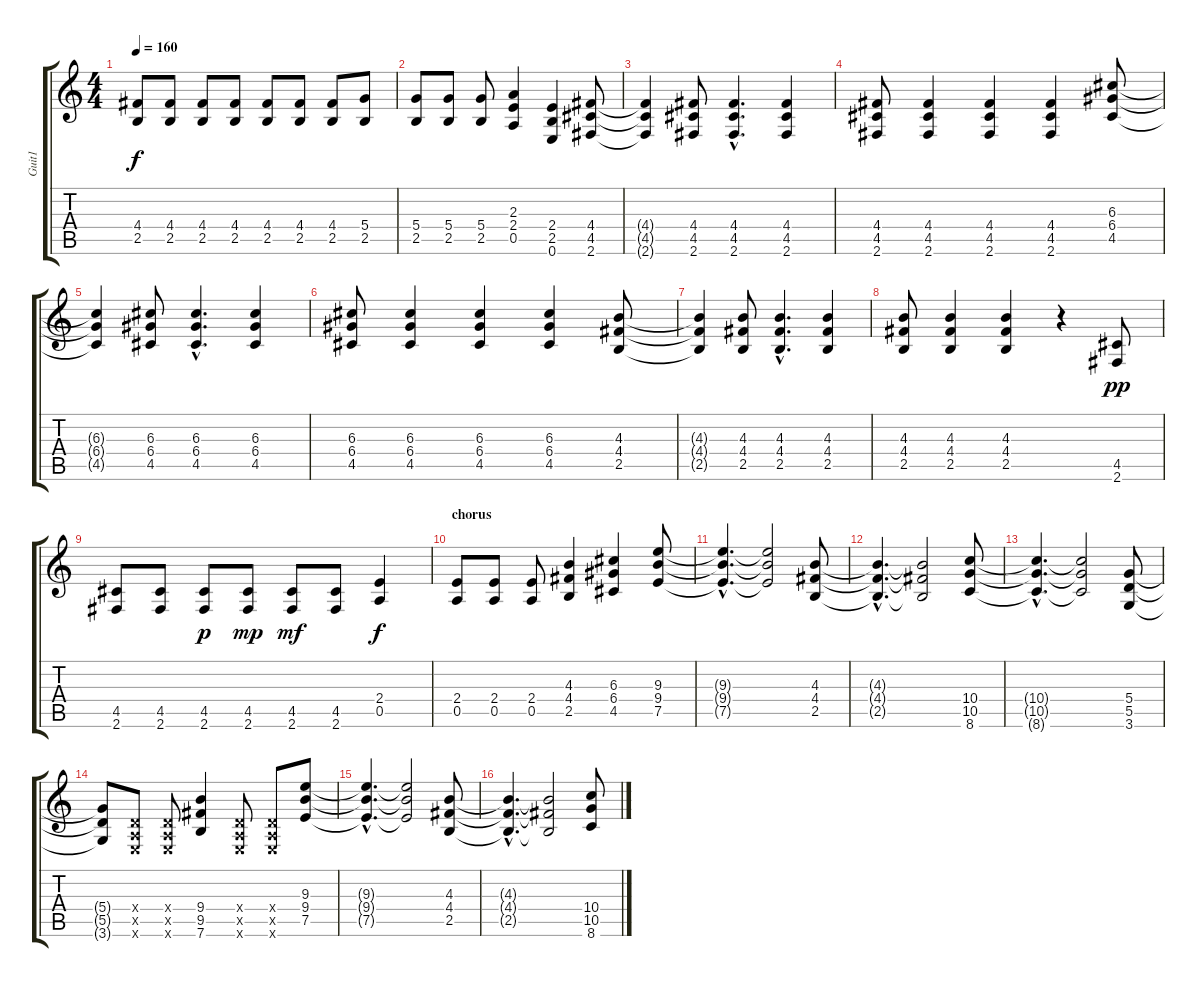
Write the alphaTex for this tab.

\track ("Guit1" "Guit1") {instrument overdrivenguitar}
\staff {score tabs}
\tuning (E4 B3 G3 D3 A2 E2) {hide}
\ts (4 4)
\tempo 160
\clef g2
\ks c
(4.4 2.5).8{dy f} (4.4 2.5).8 (4.4 2.5).8 (4.4 2.5).8 (4.4 2.5).8 (4.4 2.5).8 (4.4 2.5).8 (5.4 2.5).8 |
(5.4 2.5).8 (5.4 2.5).8 (5.4 2.5).8 (2.3 2.4 0.5).4 (2.4 2.5 0.6).4 (4.4 4.5 2.6).8 |
(4.4{t} 4.5{t} 2.6{t}).4 (4.4 4.5 2.6).8 (4.4{hac} 4.5{hac} 2.6{hac}).4{d} (4.4 4.5 2.6).4 |
(4.4 4.5 2.6).8 (4.4 4.5 2.6).4 (4.4 4.5 2.6).4 (4.4 4.5 2.6).4 (6.3 6.4 4.5).8 |
(6.3{t} 6.4{t} 4.5{t}).4 (6.3 6.4 4.5).8 (6.3{hac} 6.4{hac} 4.5{hac}).4{d} (6.3 6.4 4.5).4 |
(6.3 6.4 4.5).8 (6.3 6.4 4.5).4 (6.3 6.4 4.5).4 (6.3 6.4 4.5).4 (4.3 4.4 2.5).8 |
(4.3{t} 4.4{t} 2.5{t}).4 (4.3 4.4 2.5).8 (4.3{hac} 4.4{hac} 2.5{hac}).4{d} (4.3 4.4 2.5).4 |
(4.3 4.4 2.5).8 (4.3 4.4 2.5).4 (4.3 4.4 2.5).4 r.4 (4.5 2.6).8{dy pp} |
(4.5 2.6).8 (4.5 2.6).8 (4.5 2.6).8{dy p} (4.5 2.6).8{dy mp} (4.5 2.6).8{dy mf} (4.5 2.6).8 (2.4 0.5).4{dy f} |
\section ("" "chorus")
(2.4 0.5).8 (2.4 0.5).8 (2.4 0.5).8 (4.3 4.4 2.5).4 (6.3 6.4 4.5).4 (9.3 9.4 7.5).8 |
(9.3{hac t} 9.4{hac t} 7.5{hac t}).4{d} (9.3{t} 9.4{t} 7.5{t}).2 (4.3 4.4 2.5).8 |
(4.3{hac t} 4.4{hac t} 2.5{hac t}).4{d} (4.3{t} 4.4{t} 2.5{t}).2 (10.4 10.5 8.6).8 |
(10.4{hac t} 10.5{hac t} 8.6{hac t}).4{d} (10.4{t} 10.5{t} 8.6{t}).2 (5.4 5.5 3.6).8 |
(5.4{t} 5.5{t} 3.6{t}).8 (0.4{x} 0.5{x} 0.6{x}).8 (0.4{x} 0.5{x} 0.6{x}).8 (9.4 9.5 7.6).4 (0.4{x} 0.5{x} 0.6{x}).8 (0.4{x} 0.5{x} 0.6{x}).8 (9.3 9.4 7.5).8 |
(9.3{hac t} 9.4{hac t} 7.5{hac t}).4{d} (9.3{t} 9.4{t} 7.5{t}).2 (4.3 4.4 2.5).8 |
(4.3{hac t} 4.4{hac t} 2.5{hac t}).4{d} (4.3{t} 4.4{t} 2.5{t}).2 (10.4 10.5 8.6).8
